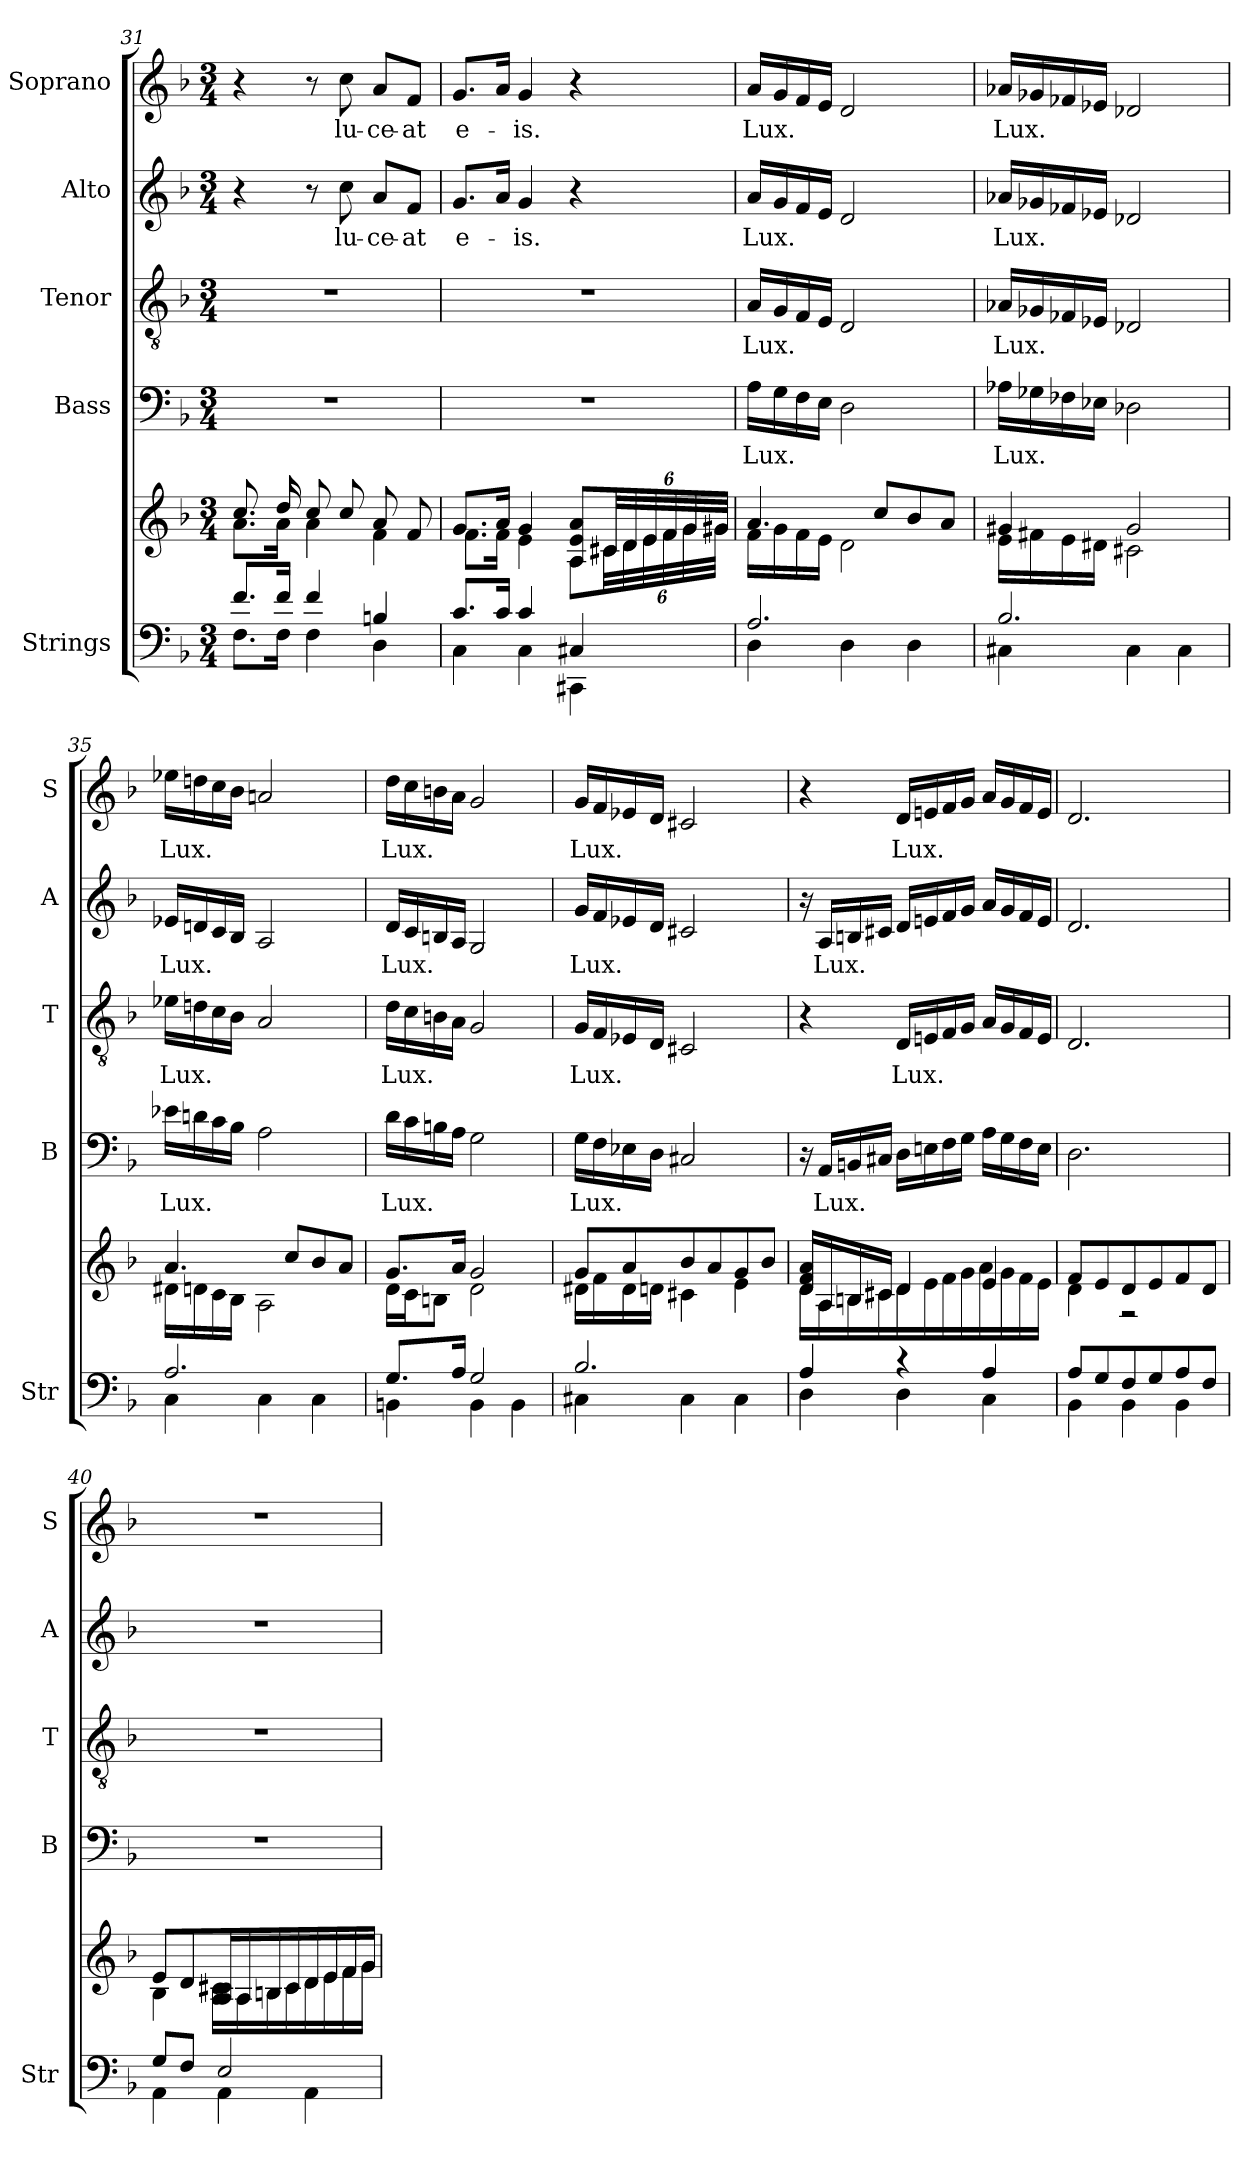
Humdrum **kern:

**kern	**kern	**kern	**text	**kern	**text	**kern	**text	**kern	**text
*part5	*part5	*part4	*part4	*part3	*part3	*part2	*part2	*part1	*part1
*staff6	*staff5	*staff4	*staff4	*staff3	*staff3	*staff2	*staff2	*staff1	*staff1
*I"Strings	*	*I"Bass	*	*I"Tenor	*	*I"Alto	*	*I"Soprano	*
*I'Str	*	*I'B	*	*I'T	*	*I'A	*	*I'S	*
*clefF4	*clefG2	*clefF4	*	*clefGv2	*	*clefG2	*	*clefG2	*
*k[b-]	*k[b-]	*k[b-]	*	*k[b-]	*	*k[b-]	*	*k[b-]	*
*F:	*F:	*F:	*	*F:	*	*F:	*	*F:	*
*M3/4	*M3/4	*M3/4	*	*M3/4	*	*M3/4	*	*M3/4	*
=31	=31	=31	=31	=31	=31	=31	=31	=31	=31
*^	*^	*	*	*	*	*	*	*	*
8.f/L	8.F\L	8.cc/L	8.a\L	2.r	.	2.r	.	4r	.	4r	.
16f/Jk	16F\Jk	16dd/L	16a\Jk	.	.	.	.	.	.	.	.
4f/	4F\	8cc/	4a\	.	.	.	.	8r	.	8r	.
!	!	!	!	!	!	!	!	!	!LO:LY:b	!	!LO:LY:b
.	.	8cc/	.	.	.	.	.	8cc\	lu-	8cc\	lu-
!	!	!	!	!	!	!	!	!	!LO:LY:b	!	!LO:LY:b
4Bn/	4D\	8a/	4f\	.	.	.	.	8a/L	-ce-	8a/L	-ce-
!	!	!	!	!	!	!	!	!	!LO:LY:b	!	!LO:LY:b
.	.	8f/J	.	.	.	.	.	8f/J	-at	8f/J	-at
=32	=32	=32	=32	=32	=32	=32	=32	=32	=32	=32	=32
!	!	!	!	!	!	!	!	!	!LO:LY:b	!	!LO:LY:b
8.c/L	4C\	8.g/L	8.f\L	2.r	.	2.r	.	8.g/L	e-	8.g/L	e-
16c/Jk	.	16a/Jk	16f\Jk	.	.	.	.	16a/Jk	.	16a/Jk	.
!	!	!	!	!	!	!	!	!	!LO:LY:b	!	!LO:LY:b
4c/	4C\	4g/	4e\	.	.	.	.	4g/	-is.	4g/	-is.
4C#X/	4CC#X\	8A/ 8e/ 8a/L	8A\L	.	.	.	.	4r	.	4r	.
.	.	48c#X/LL	48c#\LL	.	.	.	.	.	.	.	.
.	.	48d/	48d\	.	.	.	.	.	.	.	.
.	.	48e/	48e\	.	.	.	.	.	.	.	.
.	.	48f/	48f\	.	.	.	.	.	.	.	.
.	.	48g/	48g\	.	.	.	.	.	.	.	.
.	.	48g#X/JJJ	48g#\JJJ	.	.	.	.	.	.	.	.
!!LO:PB:g=z
=33	=33	=33	=33	=33	=33	=33	=33	=33	=33	=33	=33
!	!	!	!	!	!LO:LY:b	!	!LO:LY:b	!	!LO:LY:b	!	!LO:LY:b
2.A/	4D\	4.a/	16f\LL	16A\LL	Lux.	16A/LL	Lux.	16a/LL	Lux.	16a/LL	Lux.
.	.	.	16g\	16G\	.	16G/	.	16g/	.	16g/	.
.	.	.	16f\	16F\	.	16F/	.	16f/	.	16f/	.
.	.	.	16e\JJ	16E\JJ	.	16E/JJ	.	16e/JJ	.	16e/JJ	.
.	4D\	.	2d\	2D\	.	2D/	.	2d/	.	2d/	.
.	.	8cc/L	.	.	.	.	.	.	.	.	.
.	4D\	8b-/	.	.	.	.	.	.	.	.	.
.	.	8a/J	.	.	.	.	.	.	.	.	.
=34	=34	=34	=34	=34	=34	=34	=34	=34	=34	=34	=34
!	!	!	!	!	!LO:LY:b	!	!LO:LY:b	!	!LO:LY:b	!	!LO:LY:b
2.B-/	4C#X\	4g#X/	16e\LL	16A-X\LL	Lux.	16A-X/LL	Lux.	16a-X/LL	Lux.	16a-X/LL	Lux.
.	.	.	16f#X\	16G-X\	.	16G-X/	.	16g-X/	.	16g-X/	.
.	.	.	16e\	16F-X\	.	16F-X/	.	16f-X/	.	16f-X/	.
.	.	.	16d#X\JJ	16E-X\JJ	.	16E-X/JJ	.	16e-X/JJ	.	16e-X/JJ	.
.	4C#\	2g#/	2c#X\	2D-X\	.	2D-X/	.	2d-X/	.	2d-X/	.
.	4C#\	.	.	.	.	.	.	.	.	.	.
=35	=35	=35	=35	=35	=35	=35	=35	=35	=35	=35	=35
!	!	!	!	!	!LO:LY:b	!	!LO:LY:b	!	!LO:LY:b	!	!LO:LY:b
2.A/	4C\	4.a/	16d#X\LL	16e-X\LL	Lux.	16e-X\LL	Lux.	16e-X/LL	Lux.	16ee-X\LL	Lux.
.	.	.	16dn\	16dni\	.	16dni\	.	16dni/	.	16ddni\	.
.	.	.	16c\	16c\	.	16c\	.	16c/	.	16cc\	.
.	.	.	16B-\JJ	16B-\JJ	.	16B-\JJ	.	16B-/JJ	.	16b-\JJ	.
.	4C\	.	2A\	2A\	.	2A/	.	2A/	.	2ani/	.
.	.	8cc/L	.	.	.	.	.	.	.	.	.
.	4C\	8b-/	.	.	.	.	.	.	.	.	.
.	.	8a/J	.	.	.	.	.	.	.	.	.
!!LO:LB:g=z
=36	=36	=36	=36	=36	=36	=36	=36	=36	=36	=36	=36
!	!	!	!	!	!LO:LY:b	!	!LO:LY:b	!	!LO:LY:b	!	!LO:LY:b
8.G/L	4BBn\	8.g/L	16d\LL	16d\LL	Lux.	16d\LL	Lux.	16d/LL	Lux.	16dd\LL	Lux.
.	.	.	16c\J	16c\	.	16c\	.	16c/	.	16cc\	.
.	.	.	8Bn\J	16Bn\	.	16Bn\	.	16Bn/	.	16bn\	.
16A/Jk	.	16a/Jk	.	16A\JJ	.	16A\JJ	.	16A/JJ	.	16a\JJ	.
2G/	4BB\	2g/	2d\	2G\	.	2G/	.	2G/	.	2g/	.
.	4BB\	.	.	.	.	.	.	.	.	.	.
=37	=37	=37	=37	=37	=37	=37	=37	=37	=37	=37	=37
!	!	!	!	!	!LO:LY:b	!	!LO:LY:b	!	!LO:LY:b	!	!LO:LY:b
2.B-/	4C#X\	8g/L	16d#X\LL	16G\LL	Lux.	16G/LL	Lux.	16g/LL	Lux.	16g/LL	Lux.
.	.	.	16f\	16F\	.	16F/	.	16f/	.	16f/	.
.	.	8a/	16d#\	16E-X\	.	16E-X/	.	16e-X/	.	16e-X/	.
.	.	.	16dn\JJ	16D\JJ	.	16D/JJ	.	16d/JJ	.	16d/JJ	.
.	4C#\	8b-/	4c#X\	2C#X/	.	2C#X/	.	2c#X/	.	2c#X/	.
.	.	8a/	.	.	.	.	.	.	.	.	.
.	4C#\	8g/	4e\	.	.	.	.	.	.	.	.
.	.	8b-/J	.	.	.	.	.	.	.	.	.
=38	=38	=38	=38	=38	=38	=38	=38	=38	=38	=38	=38
4A/	4D\	16d/ 16f/ 16a/LL	16d\LL	16r	.	4r	.	16r	.	4r	.
!	!	!	!	!	!LO:LY:b	!	!	!	!LO:LY:b	!	!
.	.	16A/	16A\	16AA/LL	Lux.	.	.	16A/LL	Lux.	.	.
.	.	16Bn/	16B\	16BBn/	.	.	.	16Bn/	.	.	.
.	.	16c#X/JJ	16c#\	16C#X/JJ	.	.	.	16c#X/JJ	.	.	.
!	!	!	!	!	!	!	!LO:LY:b	!	!	!	!LO:LY:b
4r	4D\	4d/	16d\	16D\LL	.	16D/LL	Lux.	16d/LL	.	16d/LL	Lux.
.	.	.	16e\	16Eni\	.	16Eni/	.	16eni/	.	16eni/	.
.	.	.	16f\	16F\	.	16F/	.	16f/	.	16f/	.
.	.	.	16g\	16G\JJ	.	16G/JJ	.	16g/JJ	.	16g/JJ	.
4A/	4C\	4e/	16a\	16A\LL	.	16A/LL	.	16a/LL	.	16a/LL	.
.	.	.	16g\	16G\	.	16G/	.	16g/	.	16g/	.
.	.	.	16f\	16F\	.	16F/	.	16f/	.	16f/	.
.	.	.	16e\JJ	16E\JJ	.	16E/JJ	.	16e/JJ	.	16e/JJ	.
!!LO:PB:g=z
=39	=39	=39	=39	=39	=39	=39	=39	=39	=39	=39	=39
8A/L	4BB-\	8f/L	4d\	2.D\	.	2.D/	.	2.d/	.	2.d/	.
8G/	.	8e/	.	.	.	.	.	.	.	.	.
8F/	4BB-\	8d/	2r	.	.	.	.	.	.	.	.
8G/	.	8e/	.	.	.	.	.	.	.	.	.
8A/	4BB-\	8f/	.	.	.	.	.	.	.	.	.
8F/J	.	8d/J	.	.	.	.	.	.	.	.	.
=40	=40	=40	=40	=40	=40	=40	=40	=40	=40	=40	=40
8G/L	4AA\	8e/L	4B-\	2.r	.	2.r	.	2.r	.	2.r	.
8F/J	.	8d/	.	.	.	.	.	.	.	.	.
2E/	4AA\	16A/ 16c#X/L	16A\ 16c#\LL	.	.	.	.	.	.	.	.
.	.	16A/	16A\	.	.	.	.	.	.	.	.
.	.	16Bn/	16B\	.	.	.	.	.	.	.	.
.	.	16c#/	16c#\	.	.	.	.	.	.	.	.
.	4AA\	16d/	16d\	.	.	.	.	.	.	.	.
.	.	16e/	16e\	.	.	.	.	.	.	.	.
.	.	16f/	16f\	.	.	.	.	.	.	.	.
.	.	16g/JJ	16g\JJ	.	.	.	.	.	.	.	.
*v	*v	*	*	*	*	*	*	*	*	*	*
*	*v	*v	*	*	*	*	*	*	*	*
=	=	=	=	=	=	=	=	=	=
*-	*-	*-	*-	*-	*-	*-	*-	*-	*-
